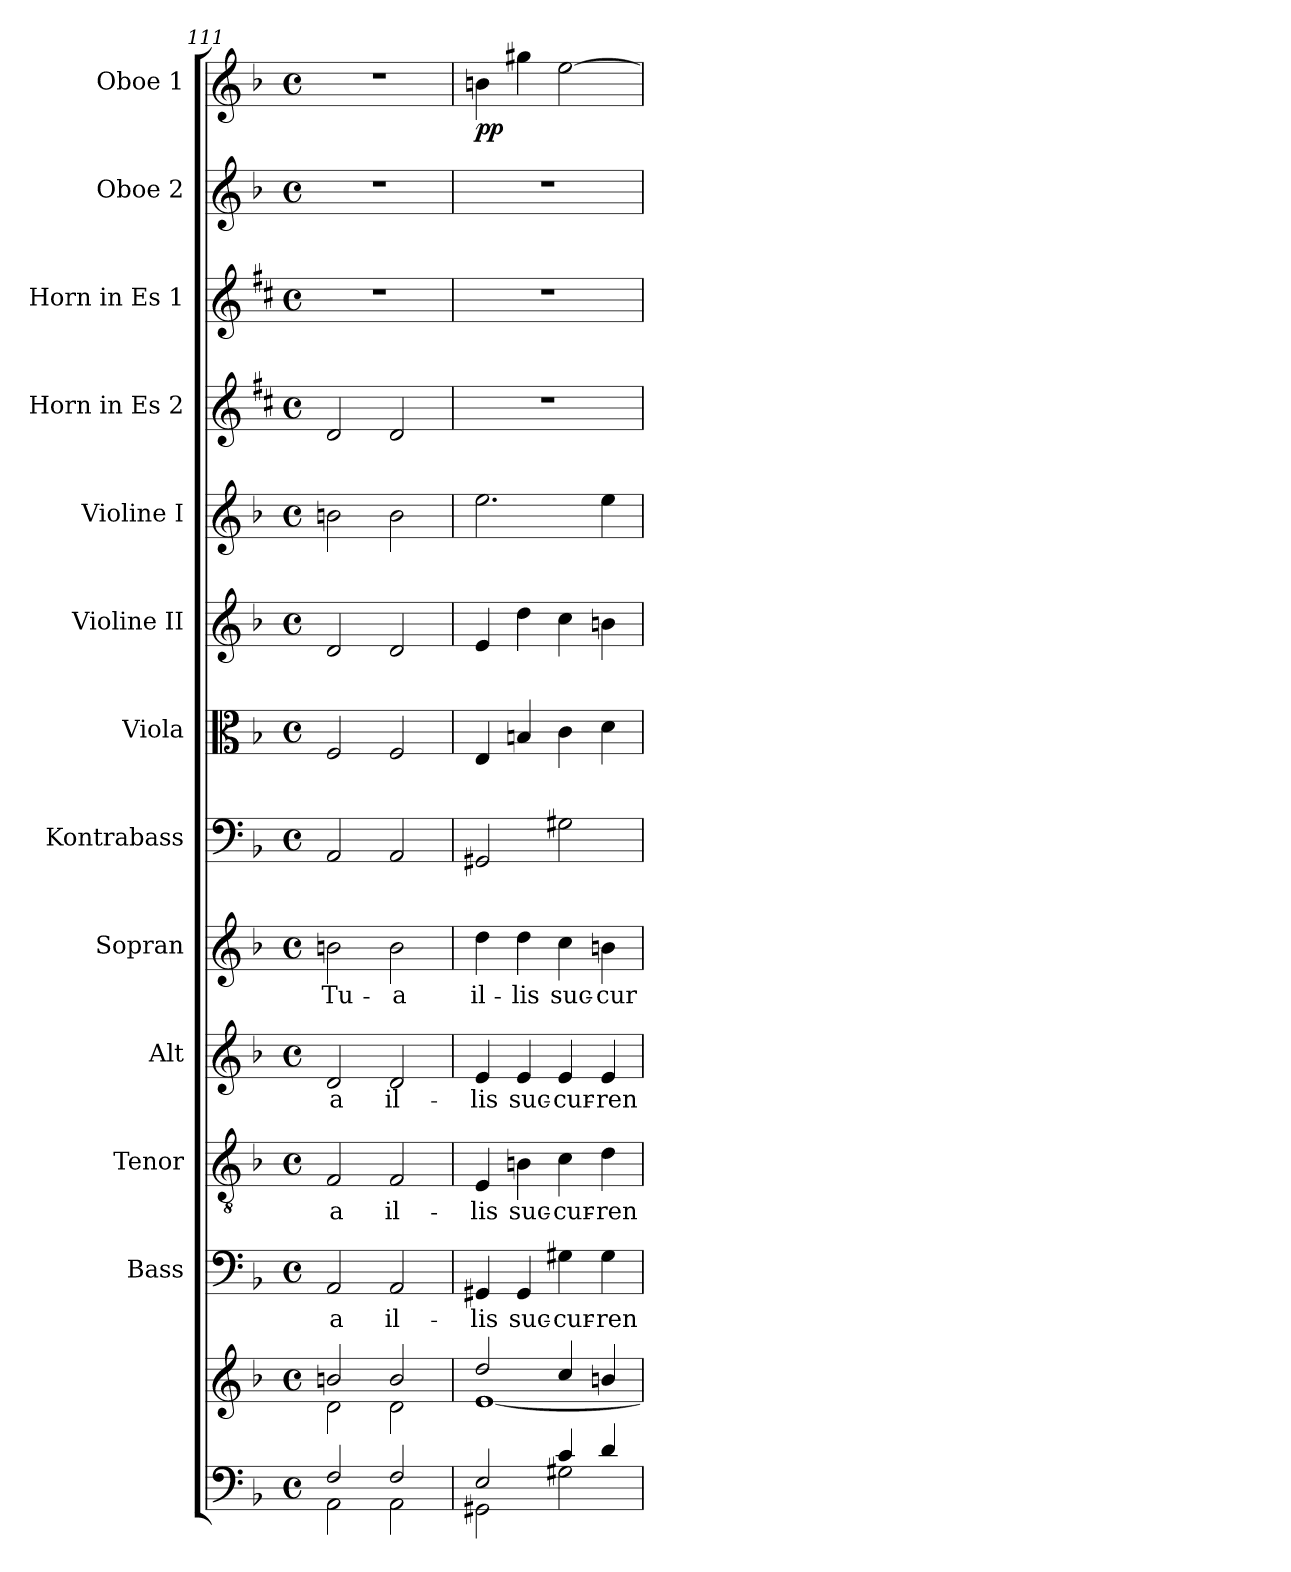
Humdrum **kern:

**kern	**kern	**kern	**text	**kern	**text	**kern	**text	**kern	**text	**kern	**kern	**kern	**kern	**kern	**kern	**kern	**kern	**dynam
*part13	*part13	*part12	*part12	*part11	*part11	*part10	*part10	*part9	*part9	*part8	*part7	*part6	*part5	*part4	*part3	*part2	*part1	*part1
*staff14	*staff13	*staff12	*staff12	*staff11	*staff11	*staff10	*staff10	*staff9	*staff9	*staff8	*staff7	*staff6	*staff5	*staff4	*staff3	*staff2	*staff1	*staff1
*	*	*I"Bass	*	*I"Tenor	*	*I"Alt	*	*I"Sopran	*	*I"Kontrabass	*I"Viola	*I"Violine II	*I"Violine I	*I"Horn in Es 2	*I"Horn in Es 1	*I"Oboe 2	*I"Oboe 1	*
*	*	*I'B.	*	*I'T.	*	*I'A.	*	*I'S.	*	*I'Kb.	*I'Vla.	*I'Vl. II	*I'Vl. I	*I'Hr. 2	*I'Hr. 1	*I'Ob. 2	*I'Ob. 1	*
*clefF4	*clefG2	*clefF4	*	*clefGv2	*	*clefG2	*	*clefG2	*	*clefF4	*clefC3	*clefG2	*clefG2	*clefG2	*clefG2	*clefG2	*clefG2	*
*	*	*	*	*	*	*	*	*	*	*ITrd7c12	*	*	*	*ITrd5c9	*ITrd5c9	*	*	*
*k[b-]	*k[b-]	*k[b-]	*	*k[b-]	*	*k[b-]	*	*k[b-]	*	*k[b-]	*k[b-]	*k[b-]	*k[b-]	*k[b-]	*k[b-]	*k[b-]	*k[b-]	*
*F:	*F:	*F:	*	*F:	*	*F:	*	*F:	*	*F:	*F:	*F:	*F:	*F:	*F:	*F:	*F:	*
*M4/4	*M4/4	*M4/4	*	*M4/4	*	*M4/4	*	*M4/4	*	*M4/4	*M4/4	*M4/4	*M4/4	*M4/4	*M4/4	*M4/4	*M4/4	*
*met(c)	*met(c)	*met(c)	*	*met(c)	*	*met(c)	*	*met(c)	*	*met(c)	*met(c)	*met(c)	*met(c)	*met(c)	*met(c)	*met(c)	*met(c)	*
=111	=111	=111	=111	=111	=111	=111	=111	=111	=111	=111	=111	=111	=111	=111	=111	=111	=111	=111
*^	*^	*	*	*	*	*	*	*	*	*	*	*	*	*	*	*	*	*
!	!	!	!	!	!LO:LY:b	!	!LO:LY:b	!	!LO:LY:b	!	!LO:LY:b	!	!	!	!	!	!	!	!	!
2F/	2AA\	2bn/	2d\	2AA/	-a	2F/	-a	2d/	-a	2bn\	Tu-	2AAA/	2F/	2d/	2bn\	2F/	1r	1r	1r	.
!	!	!	!	!	!LO:LY:b	!	!LO:LY:b	!	!LO:LY:b	!	!LO:LY:b	!	!	!	!	!	!	!	!	!
2F/	2AA\	2b/	2d\	2AA/	il-	2F/	il-	2d/	il-	2b\	-a	2AAA/	2F/	2d/	2b\	2F/	.	.	.	.
=112	=112	=112	=112	=112	=112	=112	=112	=112	=112	=112	=112	=112	=112	=112	=112	=112	=112	=112	=112	=112
!	!	!	!	!	!LO:LY:b	!	!LO:LY:b	!	!LO:LY:b	!	!LO:LY:b	!	!	!	!	!	!	!	!	!LO:DY:b
2E/	2GG#X\	2dd/	[<1e	4GG#X/	-lis	4E/	-lis	4e/	-lis	4dd\	il-	2GGG#X/	4E/	4e/	2.ee\	1r	1r	1r	4bn\	pp
!	!	!	!	!	!LO:LY:b	!	!LO:LY:b	!	!LO:LY:b	!	!LO:LY:b	!	!	!	!	!	!	!	!	!
.	.	.	.	4GG#/	suc-	4Bn\	suc-	4e/	suc-	4dd\	-lis	.	4Bn/	4dd\	.	.	.	.	4gg#X\	.
!	!	!	!	!	!LO:LY:b	!	!LO:LY:b	!	!LO:LY:b	!	!LO:LY:b	!	!	!	!	!	!	!	!	!
4c/	2G#X\	4cc/	.	4G#X\	-cur-	4c\	-cur-	4e/	-cur-	4cc\	suc-	2GG#X\	4c\	4cc\	.	.	.	.	[2ee\	.
!	!	!	!	!	!LO:LY:b	!	!LO:LY:b	!	!LO:LY:b	!	!LO:LY:b	!	!	!	!	!	!	!	!	!
4d/	.	4bn/	.	4G#\	-ren-	4d\	-ren-	4e/	-ren-	4bn\	-cur-	.	4d\	4bn\	4ee\	.	.	.	.	.
*v	*v	*	*	*	*	*	*	*	*	*	*	*	*	*	*	*	*	*	*	*
*	*v	*v	*	*	*	*	*	*	*	*	*	*	*	*	*	*	*	*	*
=	=	=	=	=	=	=	=	=	=	=	=	=	=	=	=	=	=	=
*-	*-	*-	*-	*-	*-	*-	*-	*-	*-	*-	*-	*-	*-	*-	*-	*-	*-	*-
